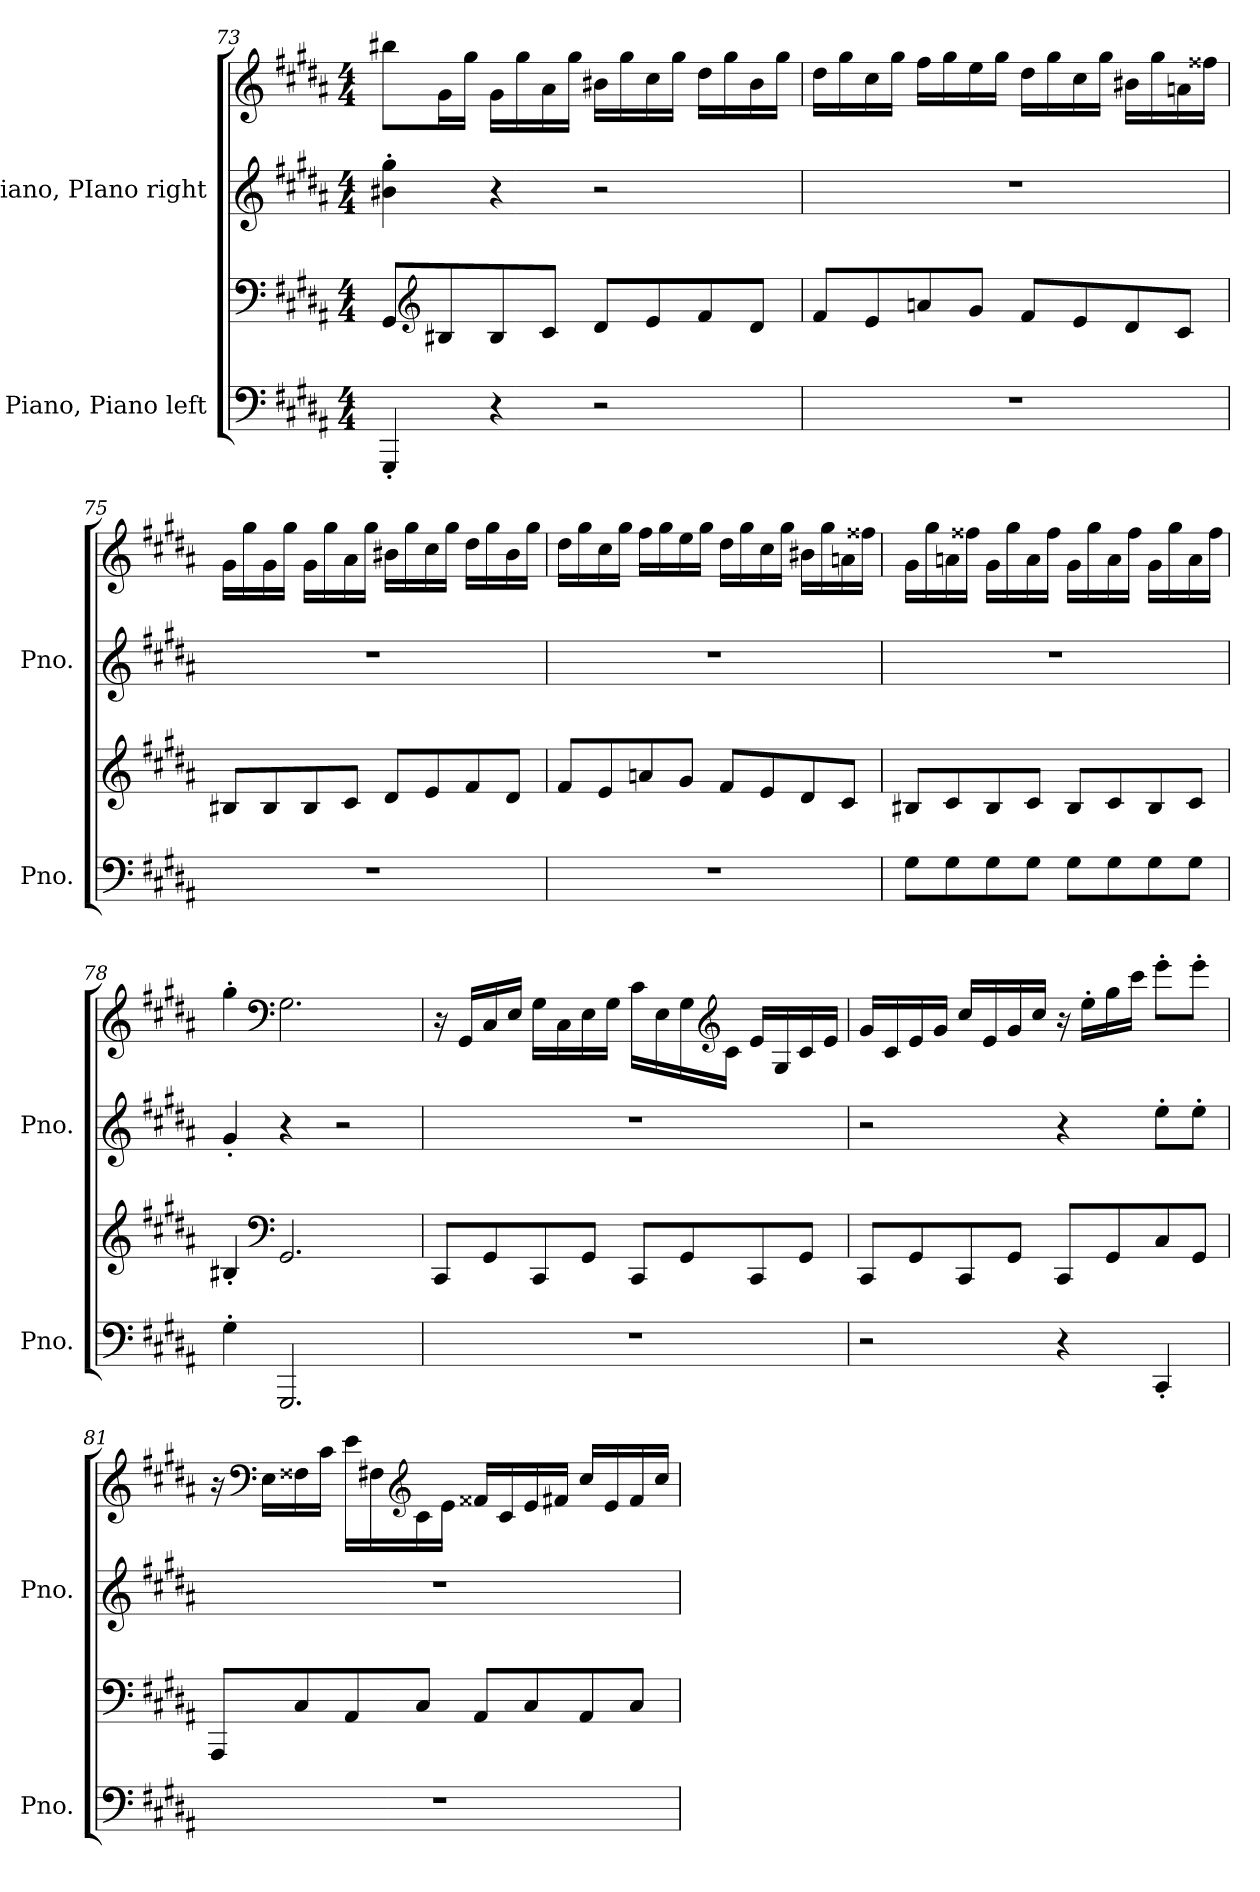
**kern	**kern	**kern	**kern
*part2	*part2	*part1	*part1
*staff4	*staff3	*staff2	*staff1
*I"Piano, Piano left	*	*I"Piano, PIano right	*
*I'Pno.	*	*I'Pno.	*
*clefF4	*clefF4	*clefG2	*clefG2
*k[f#c#g#d#a#]	*k[f#c#g#d#a#]	*k[f#c#g#d#a#]	*k[f#c#g#d#a#]
*M4/4	*M4/4	*M4/4	*M4/4
=73	=73	=73	=73
4GGG#'/	8GG#/L	4b#X\' 4gg#\'	8bb#X\L
*	*clefG2	*	*
.	8B#X/	.	16g#\L
.	.	.	16gg#\JJ
4r	8B#/	4r	16g#\LL
.	.	.	16gg#\
.	8c#/J	.	16a#\
.	.	.	16gg#\JJ
2r	8d#/L	2r	16b#X\LL
.	.	.	16gg#\
.	8e/	.	16cc#\
.	.	.	16gg#\JJ
.	8f#/	.	16dd#\LL
.	.	.	16gg#\
.	8d#/J	.	16b#\
.	.	.	16gg#\JJ
!!LO:PB:g=z
=74	=74	=74	=74
1r	8f#/L	1r	16dd#\LL
.	.	.	16gg#\
.	8e/	.	16cc#\
.	.	.	16gg#\JJ
.	8an/	.	16ff#\LL
.	.	.	16gg#\
.	8g#/J	.	16ee\
.	.	.	16gg#\JJ
.	8f#/L	.	16dd#\LL
.	.	.	16gg#\
.	8e/	.	16cc#\
.	.	.	16gg#\JJ
.	8d#/	.	16b#X\LL
.	.	.	16gg#\
.	8c#/J	.	16an\
.	.	.	16ff##X\JJ
=75	=75	=75	=75
1r	8B#X/L	1r	16g#\LL
.	.	.	16gg#\
.	8B#/	.	16g#\
.	.	.	16gg#\JJ
.	8B#/	.	16g#\LL
.	.	.	16gg#\
.	8c#/J	.	16a#\
.	.	.	16gg#\JJ
.	8d#/L	.	16b#X\LL
.	.	.	16gg#\
.	8e/	.	16cc#\
.	.	.	16gg#\JJ
.	8f#/	.	16dd#\LL
.	.	.	16gg#\
.	8d#/J	.	16b#\
.	.	.	16gg#\JJ
!!LO:LB:g=z
=76	=76	=76	=76
1r	8f#/L	1r	16dd#\LL
.	.	.	16gg#\
.	8e/	.	16cc#\
.	.	.	16gg#\JJ
.	8an/	.	16ff#\LL
.	.	.	16gg#\
.	8g#/J	.	16ee\
.	.	.	16gg#\JJ
.	8f#/L	.	16dd#\LL
.	.	.	16gg#\
.	8e/	.	16cc#\
.	.	.	16gg#\JJ
.	8d#/	.	16b#X\LL
.	.	.	16gg#\
.	8c#/J	.	16an\
.	.	.	16ff##X\JJ
=77	=77	=77	=77
8G#\L	8B#X/L	1r	16g#\LL
.	.	.	16gg#\
8G#\	8c#/	.	16an\
.	.	.	16ff##X\JJ
8G#\	8B#/	.	16g#\LL
.	.	.	16gg#\
8G#\J	8c#/J	.	16a\
.	.	.	16ff##\JJ
8G#\L	8B#/L	.	16g#\LL
.	.	.	16gg#\
8G#\	8c#/	.	16a\
.	.	.	16ff##\JJ
8G#\	8B#/	.	16g#\LL
.	.	.	16gg#\
8G#\J	8c#/J	.	16a\
.	.	.	16ff##\JJ
=78	=78	=78	=78
4G#'\	4B#X'/	4g#'/	4gg#'\
*	*clefF4	*	*clefF4
2.GGG#/	2.GG#/	4r	2.G#\
.	.	2r	.
!!LO:LB:g=z
=79	=79	=79	=79
1r	8CC#/L	1r	16r
.	.	.	16GG#/LL
.	8GG#/	.	16C#/
.	.	.	16E/JJ
.	8CC#/	.	16G#\LL
.	.	.	16C#\
.	8GG#/J	.	16E\
.	.	.	16G#\JJ
.	8CC#/L	.	16c#\LL
.	.	.	16E\
.	8GG#/	.	16G#\
*	*	*	*clefG2
.	.	.	16c#\JJ
.	8CC#/	.	16e/LL
.	.	.	16G#/
.	8GG#/J	.	16c#/
.	.	.	16e/JJ
=80	=80	=80	=80
2r	8CC#/L	2r	16g#/LL
.	.	.	16c#/
.	8GG#/	.	16e/
.	.	.	16g#/JJ
.	8CC#/	.	16cc#/LL
.	.	.	16e/
.	8GG#/J	.	16g#/
.	.	.	16cc#/JJ
4r	8CC#/L	4r	16r
.	.	.	16ee'\LL
.	8GG#/	.	16gg#\
.	.	.	16ccc#\JJ
4CC#'/	8C#/	8ee'\L	8eee'\L
.	8GG#/J	8ee'\J	8eee'\J
!!LO:PB:g=z
=81	=81	=81	=81
1r	8AAA#/L	1r	16r
*	*	*	*clefF4
.	.	.	16E\LL
.	8C#/	.	16F##X\
.	.	.	16c#\JJ
.	8AA#/	.	16e\LL
.	.	.	16F#X\
*	*	*	*clefG2
.	8C#/J	.	16c#\
.	.	.	16e\JJ
.	8AA#/L	.	16f##X/LL
.	.	.	16c#/
.	8C#/	.	16e/
.	.	.	16f#X/JJ
.	8AA#/	.	16cc#/LL
.	.	.	16e/
.	8C#/J	.	16f#/
.	.	.	16cc#/JJ
=	=	=	=
*-	*-	*-	*-
